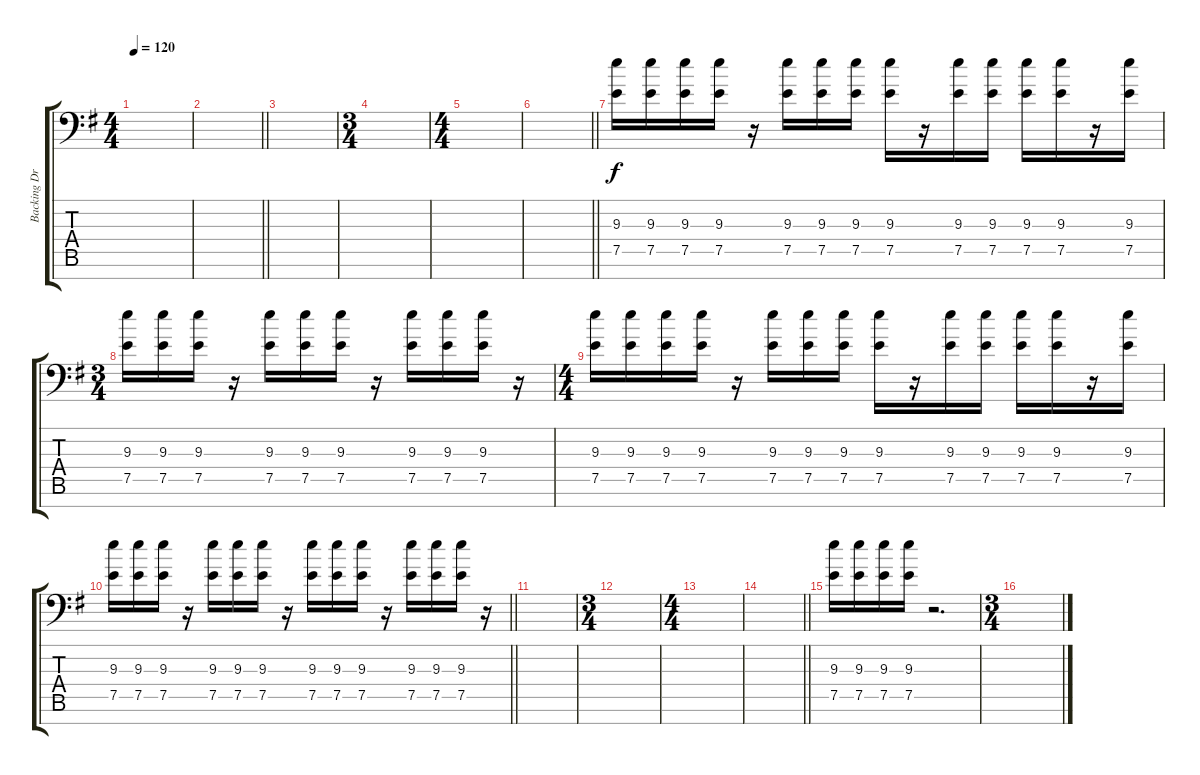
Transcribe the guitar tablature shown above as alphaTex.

\track ("Backing Dropped A" "Backing Dr") {instrument distortionguitar}
\staff {score tabs}
\tuning (E4 B3 G3 D3 A2 E2 A1) {hide}
\ts (4 4)
\tempo 120
\clef f4
\ks eminor
|
\barLineRight lightlight
|
|
\ts (3 4)
|
\ts (4 4)
|
\barLineRight lightlight
|
(9.3 7.5).16{instrument distortionguitar} (9.3 7.5).16 (9.3 7.5).16 (9.3 7.5).16 r.16 (9.3 7.5).16 (9.3 7.5).16 (9.3 7.5).16 (9.3 7.5).16 r.16 (9.3 7.5).16 (9.3 7.5).16 (9.3 7.5).16 (9.3 7.5).16 r.16 (9.3 7.5).16 |
\ts (3 4)
(9.3 7.5).16 (9.3 7.5).16 (9.3 7.5).16 r.16 (9.3 7.5).16 (9.3 7.5).16 (9.3 7.5).16 r.16 (9.3 7.5).16 (9.3 7.5).16 (9.3 7.5).16 r.16 |
\ts (4 4)
(9.3 7.5).16 (9.3 7.5).16 (9.3 7.5).16 (9.3 7.5).16 r.16 (9.3 7.5).16 (9.3 7.5).16 (9.3 7.5).16 (9.3 7.5).16 r.16 (9.3 7.5).16 (9.3 7.5).16 (9.3 7.5).16 (9.3 7.5).16 r.16 (9.3 7.5).16 |
\barLineRight lightlight
(9.3 7.5).16 (9.3 7.5).16 (9.3 7.5).16 r.16 (9.3 7.5).16 (9.3 7.5).16 (9.3 7.5).16 r.16 (9.3 7.5).16 (9.3 7.5).16 (9.3 7.5).16 r.16 (9.3 7.5).16 (9.3 7.5).16 (9.3 7.5).16 r.16 |
\section ("" "")
|
\ts (3 4)
|
\ts (4 4)
|
\barLineRight lightlight
|
(9.3 7.5).16 (9.3 7.5).16 (9.3 7.5).16 (9.3 7.5).16 r.2{d} |
\ts (3 4)
